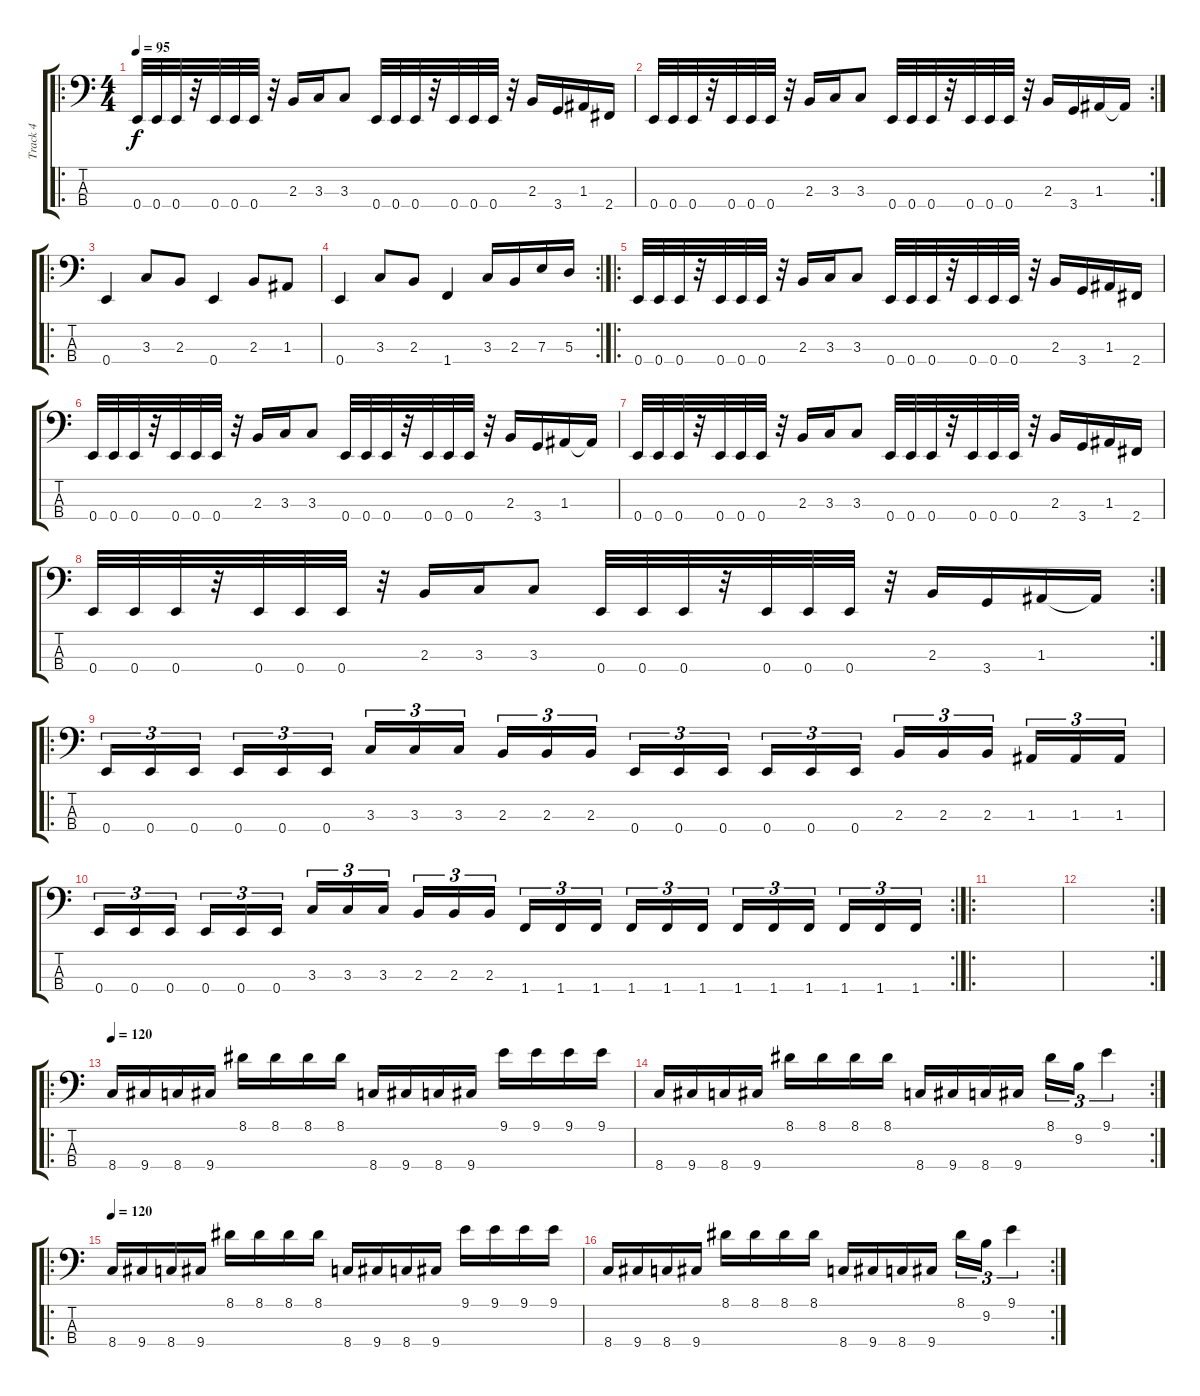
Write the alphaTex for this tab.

\track ("Track 4" "Track 4") {instrument electricbasspick}
\staff {score tabs}
\tuning (G2 D2 A1 E1) {hide}
\ro
\ts (4 4)
\tempo 95
\clef f4
\ks c
0.4.32{dy f} 0.4.32 0.4.32 r.32 0.4.32 0.4.32 0.4.32 r.32 2.3.16 3.3.16 3.3.8 0.4.32 0.4.32 0.4.32 r.32 0.4.32 0.4.32 0.4.32 r.32 2.3.16 3.4.16 1.3.16 2.4.16 |
\rc 2
0.4.32 0.4.32 0.4.32 r.32 0.4.32 0.4.32 0.4.32 r.32 2.3.16 3.3.16 3.3.8 0.4.32 0.4.32 0.4.32 r.32 0.4.32 0.4.32 0.4.32 r.32 2.3.16 3.4.16 1.3.16 1.3{t}.16 |
\ro
0.4.4 3.3.8 2.3.8 0.4.4 2.3.8 1.3.8 |
\rc 2
0.4.4 3.3.8 2.3.8 1.4.4 3.3.16 2.3.16 7.3.16 5.3.16 |
\ro
0.4.32 0.4.32 0.4.32 r.32 0.4.32 0.4.32 0.4.32 r.32 2.3.16 3.3.16 3.3.8 0.4.32 0.4.32 0.4.32 r.32 0.4.32 0.4.32 0.4.32 r.32 2.3.16 3.4.16 1.3.16 2.4.16 |
0.4.32 0.4.32 0.4.32 r.32 0.4.32 0.4.32 0.4.32 r.32 2.3.16 3.3.16 3.3.8 0.4.32 0.4.32 0.4.32 r.32 0.4.32 0.4.32 0.4.32 r.32 2.3.16 3.4.16 1.3.16 1.3{t}.16 |
0.4.32 0.4.32 0.4.32 r.32 0.4.32 0.4.32 0.4.32 r.32 2.3.16 3.3.16 3.3.8 0.4.32 0.4.32 0.4.32 r.32 0.4.32 0.4.32 0.4.32 r.32 2.3.16 3.4.16 1.3.16 2.4.16 |
\rc 2
0.4.32 0.4.32 0.4.32 r.32 0.4.32 0.4.32 0.4.32 r.32 2.3.16 3.3.16 3.3.8 0.4.32 0.4.32 0.4.32 r.32 0.4.32 0.4.32 0.4.32 r.32 2.3.16 3.4.16 1.3.16 1.3{t}.16 |
\ro
0.4.16{tu (3 2)} 0.4.16{tu (3 2)} 0.4.16{tu (3 2)} 0.4.16{tu (3 2)} 0.4.16{tu (3 2)} 0.4.16{tu (3 2)} 3.3.16{tu (3 2)} 3.3.16{tu (3 2)} 3.3.16{tu (3 2)} 2.3.16{tu (3 2)} 2.3.16{tu (3 2)} 2.3.16{tu (3 2)} 0.4.16{tu (3 2)} 0.4.16{tu (3 2)} 0.4.16{tu (3 2)} 0.4.16{tu (3 2)} 0.4.16{tu (3 2)} 0.4.16{tu (3 2)} 2.3.16{tu (3 2)} 2.3.16{tu (3 2)} 2.3.16{tu (3 2)} 1.3.16{tu (3 2)} 1.3.16{tu (3 2)} 1.3.16{tu (3 2)} |
\rc 2
0.4.16{tu (3 2)} 0.4.16{tu (3 2)} 0.4.16{tu (3 2)} 0.4.16{tu (3 2)} 0.4.16{tu (3 2)} 0.4.16{tu (3 2)} 3.3.16{tu (3 2)} 3.3.16{tu (3 2)} 3.3.16{tu (3 2)} 2.3.16{tu (3 2)} 2.3.16{tu (3 2)} 2.3.16{tu (3 2)} 1.4.16{tu (3 2)} 1.4.16{tu (3 2)} 1.4.16{tu (3 2)} 1.4.16{tu (3 2)} 1.4.16{tu (3 2)} 1.4.16{tu (3 2)} 1.4.16{tu (3 2)} 1.4.16{tu (3 2)} 1.4.16{tu (3 2)} 1.4.16{tu (3 2)} 1.4.16{tu (3 2)} 1.4.16{tu (3 2)} |
\ro
|
\rc 2
|
\ro
\tempo 120
8.4.16 9.4.16 8.4.16 9.4.16 8.1.16 8.1.16 8.1.16 8.1.16 8.4.16 9.4.16 8.4.16 9.4.16 9.1.16 9.1.16 9.1.16 9.1.16 |
\rc 2
8.4.16 9.4.16 8.4.16 9.4.16 8.1.16 8.1.16 8.1.16 8.1.16 8.4.16 9.4.16 8.4.16 9.4.16 8.1.16{tu (3 2)} 9.2.16{tu (3 2)} 9.1.4{tu (3 2)} |
\ro
\tempo 120
8.4.16 9.4.16 8.4.16 9.4.16 8.1.16 8.1.16 8.1.16 8.1.16 8.4.16 9.4.16 8.4.16 9.4.16 9.1.16 9.1.16 9.1.16 9.1.16 |
\rc 2
8.4.16 9.4.16 8.4.16 9.4.16 8.1.16 8.1.16 8.1.16 8.1.16 8.4.16 9.4.16 8.4.16 9.4.16 8.1.16{tu (3 2)} 9.2.16{tu (3 2)} 9.1.4{tu (3 2)}
